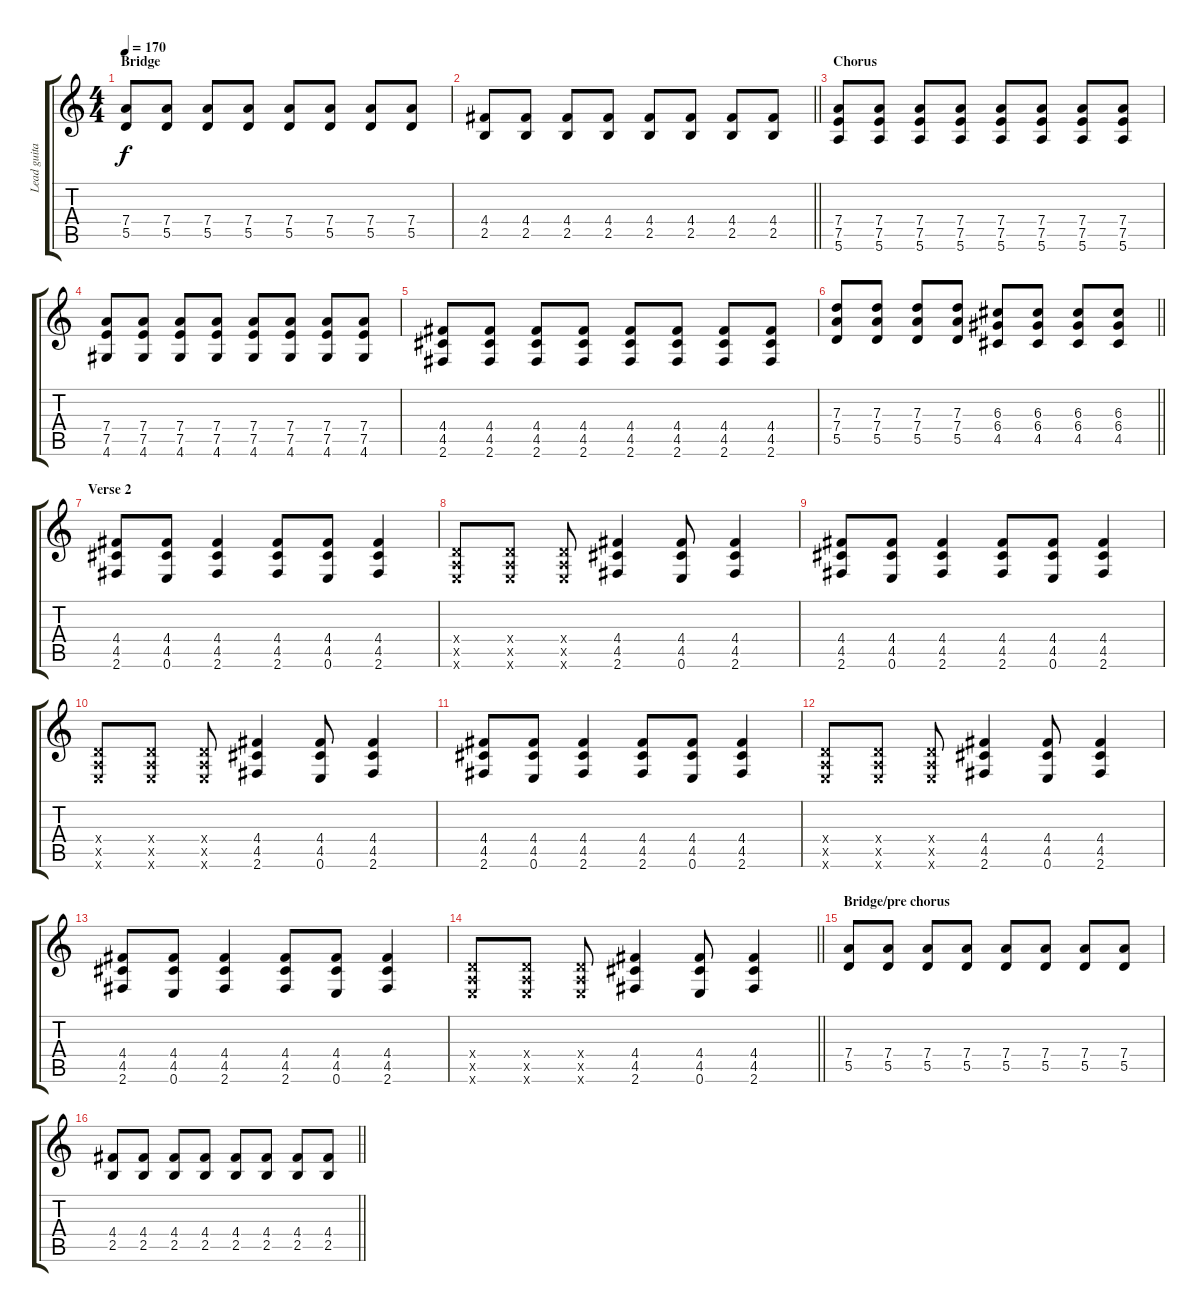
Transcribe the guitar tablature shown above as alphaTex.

\track ("Lead guitar" "Lead guita") {instrument distortionguitar}
\staff {score tabs}
\tuning (E4 B3 G3 D3 A2 E2) {hide}
\ts (4 4)
\section ("" "Bridge")
\tempo 170
\clef g2
\ks c
(7.4 5.5).8{dy f} (7.4 5.5).8 (7.4 5.5).8 (7.4 5.5).8 (7.4 5.5).8 (7.4 5.5).8 (7.4 5.5).8 (7.4 5.5).8 |
\barLineRight lightlight
(4.4 2.5).8 (4.4 2.5).8 (4.4 2.5).8 (4.4 2.5).8 (4.4 2.5).8 (4.4 2.5).8 (4.4 2.5).8 (4.4 2.5).8 |
\section ("" "Chorus")
(7.4 7.5 5.6).8 (7.4 7.5 5.6).8 (7.4 7.5 5.6).8 (7.4 7.5 5.6).8 (7.4 7.5 5.6).8 (7.4 7.5 5.6).8 (7.4 7.5 5.6).8 (7.4 7.5 5.6).8 |
(7.4 7.5 4.6).8 (7.4 7.5 4.6).8 (7.4 7.5 4.6).8 (7.4 7.5 4.6).8 (7.4 7.5 4.6).8 (7.4 7.5 4.6).8 (7.4 7.5 4.6).8 (7.4 7.5 4.6).8 |
(4.4 4.5 2.6).8 (4.4 4.5 2.6).8 (4.4 4.5 2.6).8 (4.4 4.5 2.6).8 (4.4 4.5 2.6).8 (4.4 4.5 2.6).8 (4.4 4.5 2.6).8 (4.4 4.5 2.6).8 |
\barLineRight lightlight
(7.3 7.4 5.5).8 (7.3 7.4 5.5).8 (7.3 7.4 5.5).8 (7.3 7.4 5.5).8 (6.3 6.4 4.5).8 (6.3 6.4 4.5).8 (6.3 6.4 4.5).8 (6.3 6.4 4.5).8 |
\section ("" "Verse 2")
(4.4 4.5 2.6).8 (4.4 4.5 0.6).8 (4.4 4.5 2.6).4 (4.4 4.5 2.6).8 (4.4 4.5 0.6).8 (4.4 4.5 2.6).4 |
(0.4{x} 0.5{x} 0.6{x}).8 (0.4{x} 0.5{x} 0.6{x}).8 (0.4{x} 0.5{x} 0.6{x}).8 (4.4 4.5 2.6).4 (4.4 4.5 0.6).8 (4.4 4.5 2.6).4 |
(4.4 4.5 2.6).8 (4.4 4.5 0.6).8 (4.4 4.5 2.6).4 (4.4 4.5 2.6).8 (4.4 4.5 0.6).8 (4.4 4.5 2.6).4 |
(0.4{x} 0.5{x} 0.6{x}).8 (0.4{x} 0.5{x} 0.6{x}).8 (0.4{x} 0.5{x} 0.6{x}).8 (4.4 4.5 2.6).4 (4.4 4.5 0.6).8 (4.4 4.5 2.6).4 |
(4.4 4.5 2.6).8 (4.4 4.5 0.6).8 (4.4 4.5 2.6).4 (4.4 4.5 2.6).8 (4.4 4.5 0.6).8 (4.4 4.5 2.6).4 |
(0.4{x} 0.5{x} 0.6{x}).8 (0.4{x} 0.5{x} 0.6{x}).8 (0.4{x} 0.5{x} 0.6{x}).8 (4.4 4.5 2.6).4 (4.4 4.5 0.6).8 (4.4 4.5 2.6).4 |
(4.4 4.5 2.6).8 (4.4 4.5 0.6).8 (4.4 4.5 2.6).4 (4.4 4.5 2.6).8 (4.4 4.5 0.6).8 (4.4 4.5 2.6).4 |
\barLineRight lightlight
(0.4{x} 0.5{x} 0.6{x}).8 (0.4{x} 0.5{x} 0.6{x}).8 (0.4{x} 0.5{x} 0.6{x}).8 (4.4 4.5 2.6).4 (4.4 4.5 0.6).8 (4.4 4.5 2.6).4 |
\section ("" "Bridge/pre chorus ")
(7.4 5.5).8 (7.4 5.5).8 (7.4 5.5).8 (7.4 5.5).8 (7.4 5.5).8 (7.4 5.5).8 (7.4 5.5).8 (7.4 5.5).8 |
\barLineRight lightlight
(4.4 2.5).8 (4.4 2.5).8 (4.4 2.5).8 (4.4 2.5).8 (4.4 2.5).8 (4.4 2.5).8 (4.4 2.5).8 (4.4 2.5).8
